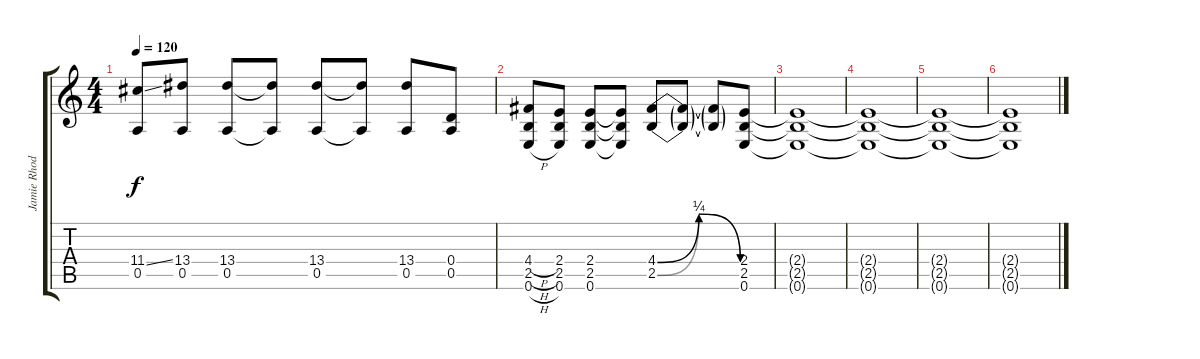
\track ("Jamie Rhoden" "Jamie Rhod") {instrument electricguitarclean}
\staff {score tabs}
\tuning (E4 B3 G3 D3 A2 E2) {hide}
\ts (4 4)
\tempo 120
\clef g2
\ks c
(11.4{ss} 0.5).8{dy f} (13.4 0.5).8 (13.4 0.5).8 (13.4{t} 0.5{t}).8 (13.4 0.5).8 (13.4{t} 0.5{t}).8 (13.4 0.5).8 (0.4 0.5).8 |
(4.4{h} 2.5{h} 0.6{h}).8 (2.4 2.5 0.6).8 (2.4 2.5 0.6).8 (2.4{t} 2.5{t} 0.6{t}).8 (4.4{be (bendrelease 0 0 30 1 30 1 60 0)} 2.5{be (bendrelease 0 0 30 1 30 1 60 0)}).8 (4.4{t} 2.5{t}).8 (4.4{t} 2.5{t}).8 (2.4 2.5 0.6).8 |
(2.4{t} 2.5{t} 0.6{t}).1 |
(2.4{t} 2.5{t} 0.6{t}).1 |
(2.4{t} 2.5{t} 0.6{t}).1{volume 1} |
(2.4{t} 2.5{t} 0.6{t}).1
